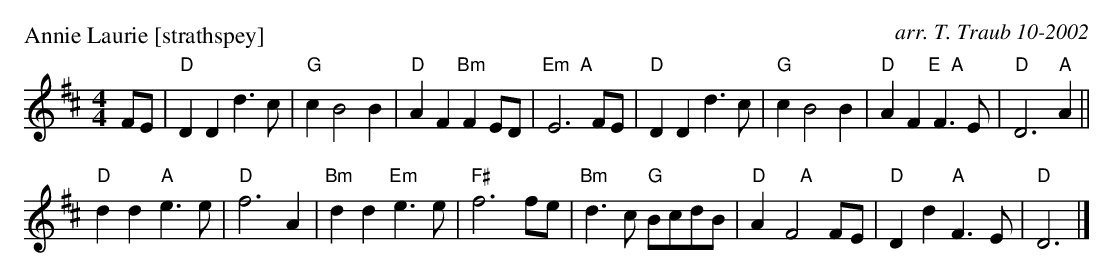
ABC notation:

X:1
P: Annie Laurie [strathspey]
C: arr. T. Traub 10-2002
M: 4/4
K: D
L: 1/4
F/E/|"D"D D d> c| "G"c B2 B|"D"A F "Bm"F E/D/|"Em  A"E3 F/E/|"D"D D d> c| "G"c B2 B|"D"A F "E  A"F>E|"D"D3 "A"A||
"D"d d "A" e> e|"D"f3 A|"Bm"d d "Em"e> e|"F#"f3 f/e/|"Bm"d>c "G"B/c/d/B/|"D"A "    A"F2 F/E/|"D"D d "A"F > E|"D"D3 |]
